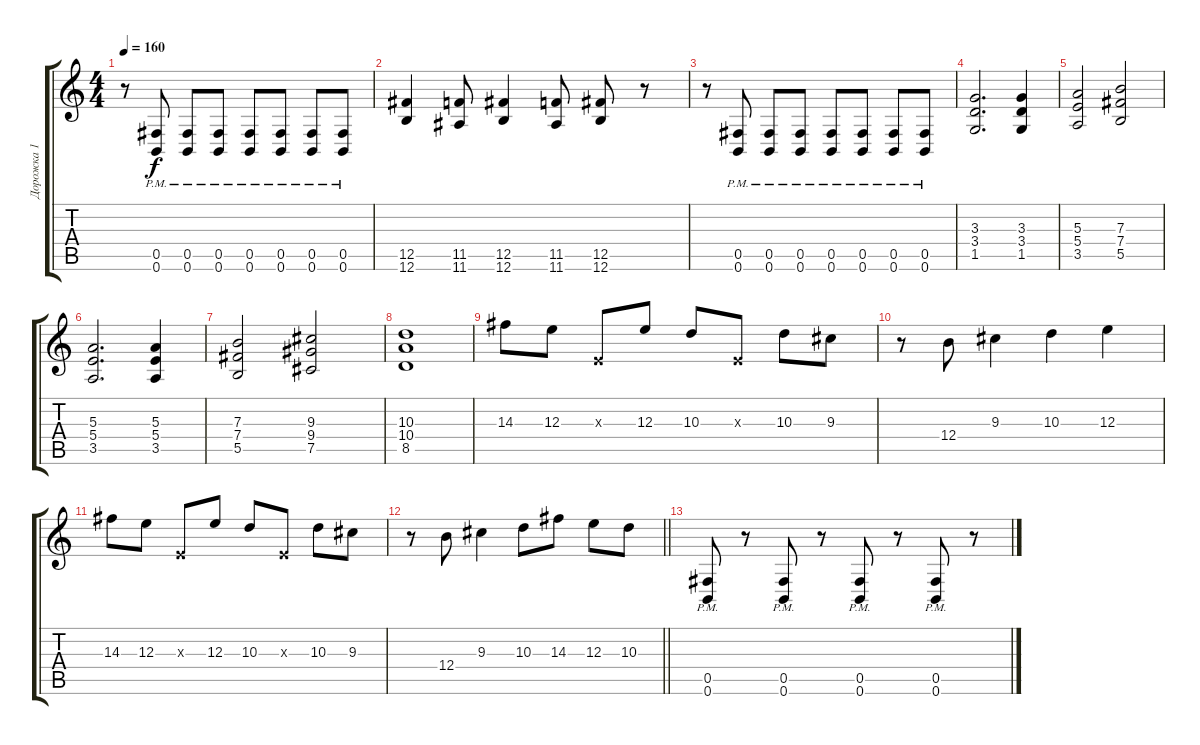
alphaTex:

\track ("Дорожка 1" "Дорожка 1") {instrument distortionguitar}
\staff {score tabs}
\tuning (Db4 Ab3 E3 B2 Gb2 B1) {hide}
\ts (4 4)
\tempo 160
\clef g2
\ks c
r.8{dy f} (0.5{pm} 0.6{pm}).8 (0.5{pm} 0.6{pm}).8 (0.5{pm} 0.6{pm}).8 (0.5{pm} 0.6{pm}).8 (0.5{pm} 0.6{pm}).8 (0.5{pm} 0.6{pm}).8 (0.5{pm} 0.6{pm}).8 |
(12.5 12.6).4 (11.5 11.6).8 (12.5 12.6).4 (11.5 11.6).8 (12.5 12.6).8 r.8 |
r.8 (0.5{pm} 0.6{pm}).8 (0.5{pm} 0.6{pm}).8 (0.5{pm} 0.6{pm}).8 (0.5{pm} 0.6{pm}).8 (0.5{pm} 0.6{pm}).8 (0.5{pm} 0.6{pm}).8 (0.5{pm} 0.6{pm}).8 |
(3.3 3.4 1.5).2{d} (3.3 3.4 1.5).4 |
(5.3 5.4 3.5).2 (7.3 7.4 5.5).2 |
(5.3 5.4 3.5).2{d} (5.3 5.4 3.5).4 |
(7.3 7.4 5.5).2 (9.3 9.4 7.5).2 |
(10.3 10.4 8.5).1 |
14.3.8 12.3.8 0.3{x}.8 12.3.8 10.3.8 0.3{x}.8 10.3.8 9.3.8 |
r.8 12.4.8 9.3.4 10.3.4 12.3.4 |
14.3.8 12.3.8 0.3{x}.8 12.3.8 10.3.8 0.3{x}.8 10.3.8 9.3.8 |
\barLineRight lightlight
r.8 12.4.8 9.3.4 10.3.8 14.3.8 12.3.8 10.3.8 |
(0.5{pm} 0.6{pm}).8 r.8 (0.5{pm} 0.6{pm}).8 r.8 (0.5{pm} 0.6{pm}).8 r.8 (0.5{pm} 0.6{pm}).8 r.8
